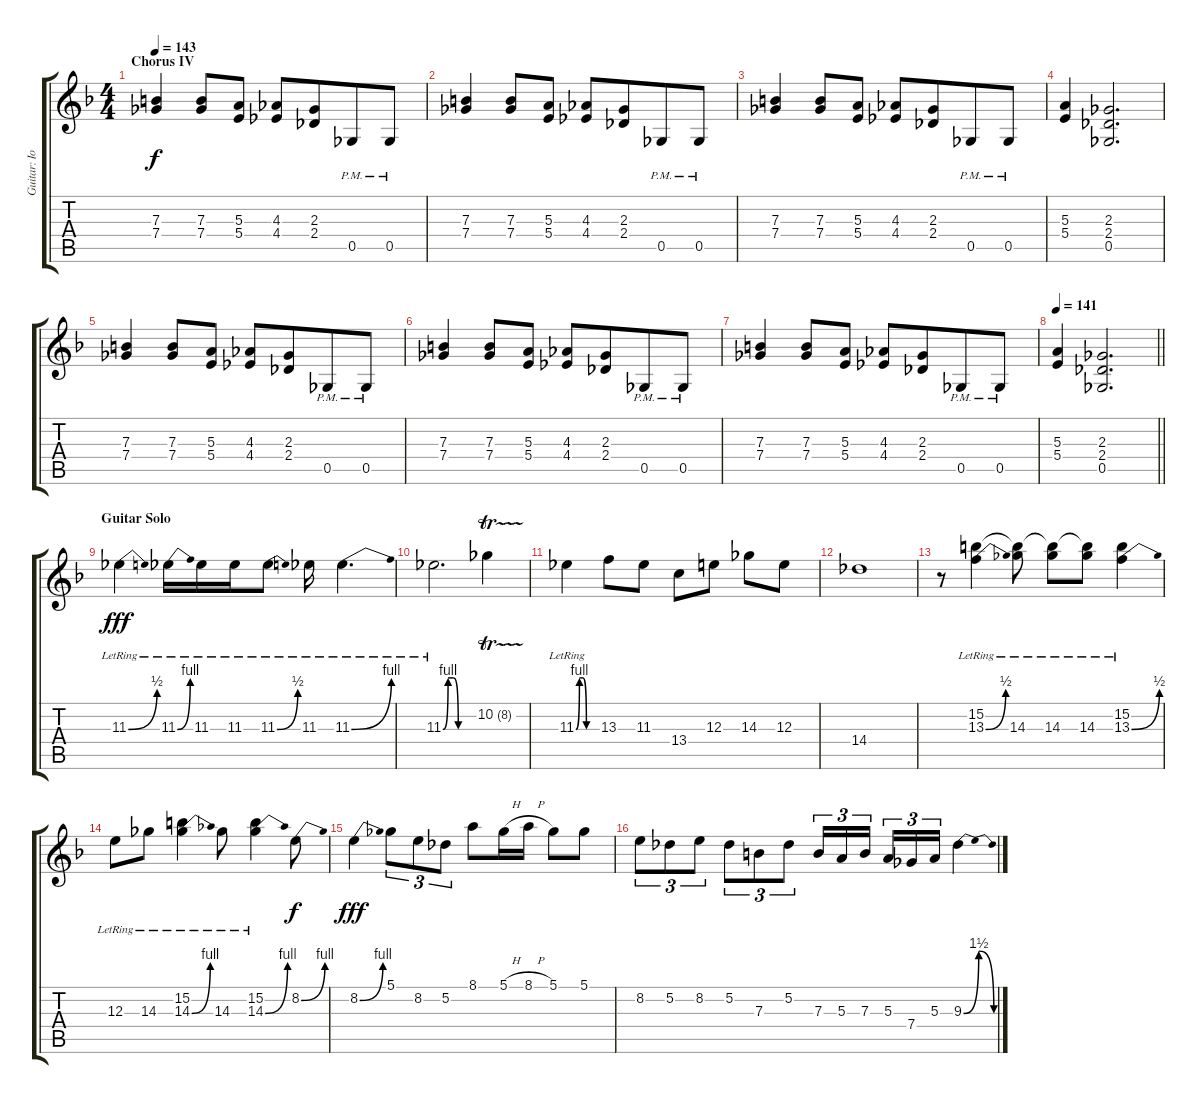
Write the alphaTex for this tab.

\track ("Guitar: IommI" "Guitar: Io") {instrument distortionguitar}
\staff {score tabs}
\tuning (Db4 Ab3 E3 B2 Gb2 Db2) {hide}
\ts (4 4)
\section ("" "Chorus IV")
\tempo 143
\clef g2
\ks f
(7.3 7.4).4{dy f} (7.3 7.4).8 (5.3 5.4).8 (4.3 4.4).8{beam merge} (2.3 2.4).8{beam merge} 0.5{pm}.8{beam merge} 0.5{pm}.8 |
(7.3 7.4).4 (7.3 7.4).8{beam merge} (5.3 5.4).8 (4.3 4.4).8 (2.3 2.4).8{beam merge} 0.5{pm}.8 0.5{pm}.8 |
(7.3 7.4).4 (7.3 7.4).8 (5.3 5.4).8 (4.3 4.4).8 (2.3 2.4).8{beam merge} 0.5{pm}.8 0.5{pm}.8 |
(5.3 5.4).4 (2.3 2.4 0.5).2{d} |
(7.3 7.4).4 (7.3 7.4).8 (5.3 5.4).8 (4.3 4.4).8{beam merge} (2.3 2.4).8{beam merge} 0.5{pm}.8{beam merge} 0.5{pm}.8 |
(7.3 7.4).4 (7.3 7.4).8{beam merge} (5.3 5.4).8 (4.3 4.4).8 (2.3 2.4).8{beam merge} 0.5{pm}.8 0.5{pm}.8 |
(7.3 7.4).4 (7.3 7.4).8 (5.3 5.4).8 (4.3 4.4).8 (2.3 2.4).8{beam merge} 0.5{pm}.8 0.5{pm}.8 |
\tempo 141
\barLineRight lightlight
(5.3 5.4).4 (2.3 2.4 0.5).2{d} |
\section ("" "Guitar Solo")
11.3{be (bend 0 0 60 2) lr}.4{dy fff} 11.3{be (bend 0 0 60 4) lr}.16 11.3{lr}.16 11.3{lr}.16 11.3{be (bend 0 0 60 2) lr}.8 11.3{lr}.16 11.3{be (bend 0 0 60 4) lr}.4{d} |
11.3{be (custom 0 0 10 4 20 4 30 0 60 0) lr}.2{d} 10.2{tr (8 16)}.4 |
11.3{be (custom 0 0 10 4 20 4 30 0 60 0) lr}.4 13.3.8 11.3.8 13.4.8 12.3.8 14.3.8 12.3.8 |
14.4.1 |
r.8 (15.2 13.3{be (bend 0 0 60 2) lr}).4 (15.2{t} 14.3{lr}).8 (15.2{t} 14.3{lr}).8 (15.2{t} 14.3{lr}).8 (15.2 13.3{be (bend 0 0 60 2) lr}).4 |
12.3{lr}.8 14.3{lr}.8 (15.2 14.3{be (bend 0 0 60 4) lr}).4 14.3{lr}.8 (15.2 14.3{be (bend 0 0 60 4) lr}).4 8.2{be (bend 0 0 60 4)}.8{dy f} |
8.2{be (bend 0 0 60 4)}.4{dy fff} 5.1.8{tu (3 2)} 8.2.8{tu (3 2)} 5.2.8{tu (3 2)} 8.1.8 5.1{h}.16 8.1{h}.16 5.1.8 5.1.8 |
8.2.8{tu (3 2)} 5.2.8{tu (3 2)} 8.2.8{tu (3 2)} 5.2.8{tu (3 2)} 7.3.8{tu (3 2)} 5.2.8{tu (3 2)} 7.3.16{tu (3 2)} 5.3.16{tu (3 2)} 7.3.16{tu (3 2) beam splitsecondary} 5.3.16{tu (3 2)} 7.4.16{tu (3 2)} 5.3.16{tu (3 2)} 9.3{be (bendrelease 0 0 15 6 47 6 60 0)}.4
